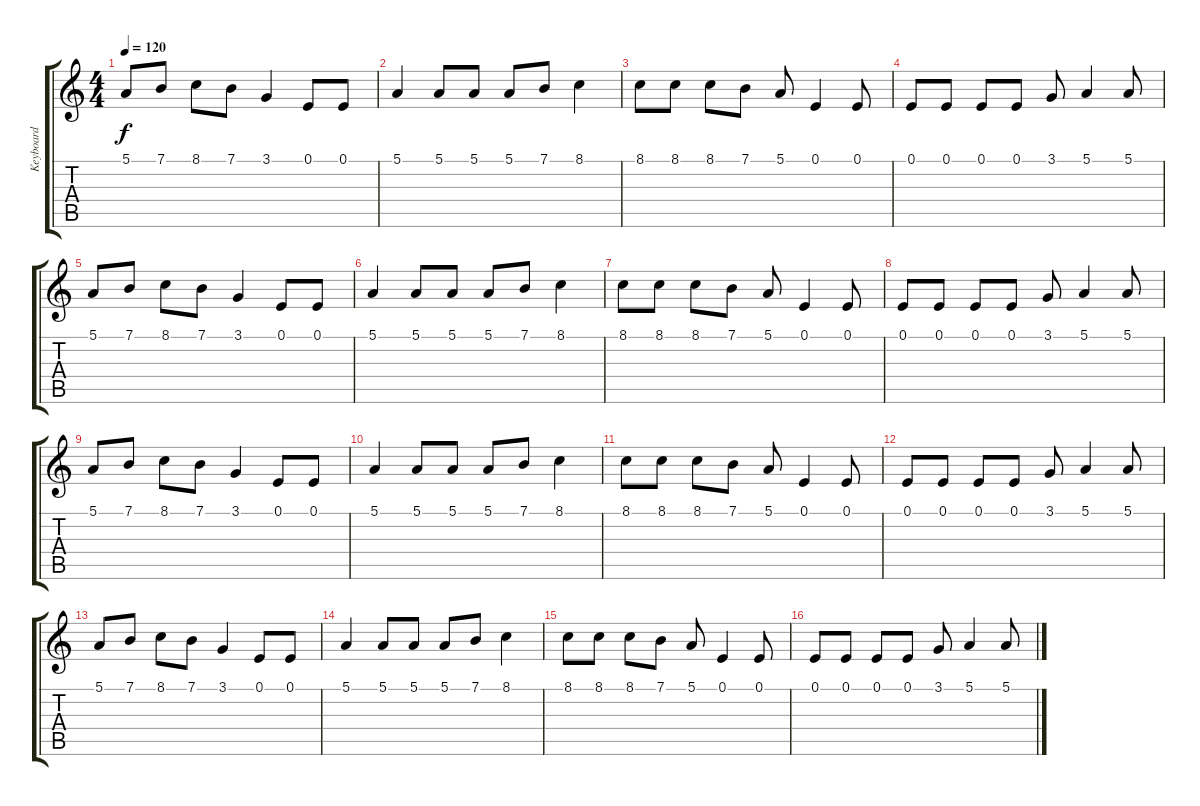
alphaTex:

\track ("Keyboard" "Keyboard") {instrument lead1square}
\staff {score tabs}
\tuning (E4 B3 G3 D3 A2 E2) {hide}
\ts (4 4)
\tempo 120
\clef g2
\ks c
5.1.8{dy f} 7.1.8 8.1.8 7.1.8 3.1.4 0.1.8 0.1.8 |
5.1.4 5.1.8 5.1.8 5.1.8 7.1.8 8.1.4 |
8.1.8 8.1.8 8.1.8 7.1.8 5.1.8 0.1.4 0.1.8 |
0.1.8 0.1.8 0.1.8 0.1.8 3.1.8 5.1.4 5.1.8 |
5.1.8 7.1.8 8.1.8 7.1.8 3.1.4 0.1.8 0.1.8 |
5.1.4 5.1.8 5.1.8 5.1.8 7.1.8 8.1.4 |
8.1.8 8.1.8 8.1.8 7.1.8 5.1.8 0.1.4 0.1.8 |
0.1.8 0.1.8 0.1.8 0.1.8 3.1.8 5.1.4 5.1.8 |
5.1.8 7.1.8 8.1.8 7.1.8 3.1.4 0.1.8 0.1.8 |
5.1.4 5.1.8 5.1.8 5.1.8 7.1.8 8.1.4 |
8.1.8 8.1.8 8.1.8 7.1.8 5.1.8 0.1.4 0.1.8 |
0.1.8 0.1.8 0.1.8 0.1.8 3.1.8 5.1.4 5.1.8 |
5.1.8 7.1.8 8.1.8 7.1.8 3.1.4 0.1.8 0.1.8 |
5.1.4 5.1.8 5.1.8 5.1.8 7.1.8 8.1.4 |
8.1.8 8.1.8 8.1.8 7.1.8 5.1.8 0.1.4 0.1.8 |
0.1.8 0.1.8 0.1.8 0.1.8 3.1.8 5.1.4 5.1.8
